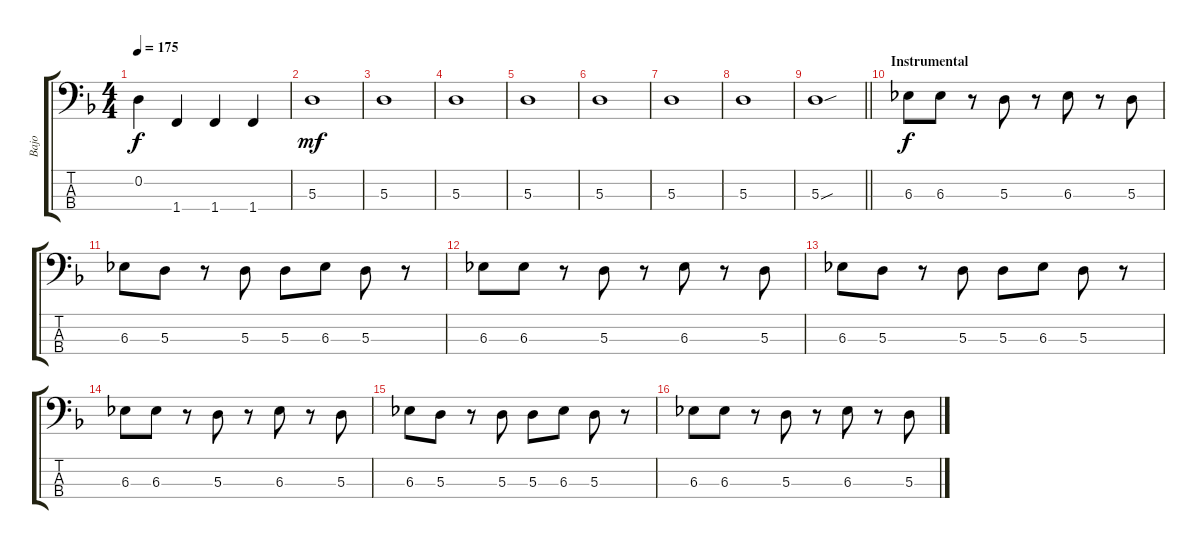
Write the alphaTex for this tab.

\track ("Bajo" "Bajo") {instrument electricbassfinger}
\staff {score tabs}
\tuning (G2 D2 A1 E1) {hide}
\ts (4 4)
\tempo 175
\clef f4
\ks dminor
0.2.4{dy f} 1.4.4 1.4.4 1.4.4 |
5.3.1{dy mf} |
5.3.1 |
5.3.1 |
5.3.1 |
5.3.1 |
5.3.1 |
5.3.1 |
\barLineRight lightlight
5.3{sou}.1 |
\section ("" "Instrumental")
6.3.8{dy f} 6.3.8 r.8 5.3.8 r.8 6.3.8 r.8 5.3.8 |
6.3.8 5.3.8 r.8 5.3.8 5.3.8 6.3.8 5.3.8 r.8 |
6.3.8 6.3.8 r.8 5.3.8 r.8 6.3.8 r.8 5.3.8 |
6.3.8 5.3.8 r.8 5.3.8 5.3.8 6.3.8 5.3.8 r.8 |
6.3.8 6.3.8 r.8 5.3.8 r.8 6.3.8 r.8 5.3.8 |
6.3.8 5.3.8 r.8 5.3.8 5.3.8 6.3.8 5.3.8 r.8 |
6.3.8 6.3.8 r.8 5.3.8 r.8 6.3.8 r.8 5.3.8
